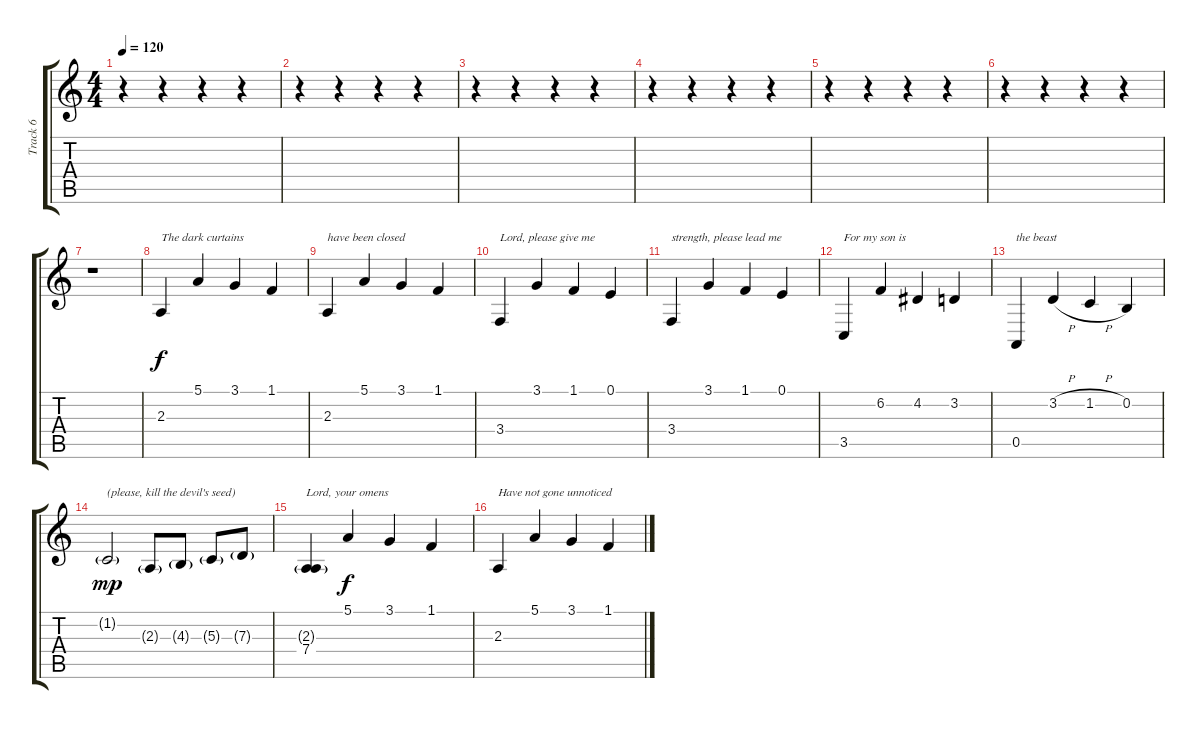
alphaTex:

\track ("Track 6" "Track 6") {instrument pad4choir}
\staff {score tabs}
\tuning (E4 B3 G3 D3 A2 E2) {hide}
\ts (4 4)
\tempo 120
\clef g2
\ks c
r.4{dy f instrument pad4choir} r.4 r.4 r.4 |
r.4 r.4 r.4 r.4 |
r.4 r.4 r.4 r.4 |
r.4 r.4 r.4 r.4 |
r.4 r.4 r.4 r.4 |
r.4 r.4 r.4 r.4 |
r.1 |
2.3.4{txt "The dark curtains"} 5.1.4 3.1.4 1.1.4 |
2.3.4{txt "have been closed"} 5.1.4 3.1.4 1.1.4 |
3.4.4{txt "Lord, please give me"} 3.1.4 1.1.4 0.1.4 |
3.4.4{txt "strength, please lead me"} 3.1.4 1.1.4 0.1.4 |
3.5.4{txt "For my son is"} 6.2.4 4.2.4 3.2.4 |
0.5.4{txt "the beast"} 3.2{h}.4 1.2{h}.4 0.2.4 |
1.2{g}.2{txt "(please, kill the devil's seed)" dy mp} 2.3{g}.8 4.3{g}.8 5.3{g}.8 7.3{g}.8 |
(2.3{g} 7.4).4{txt "Lord, your omens"} 5.1.4{dy f} 3.1.4 1.1.4 |
2.3.4{txt "Have not gone unnoticed"} 5.1.4 3.1.4 1.1.4
